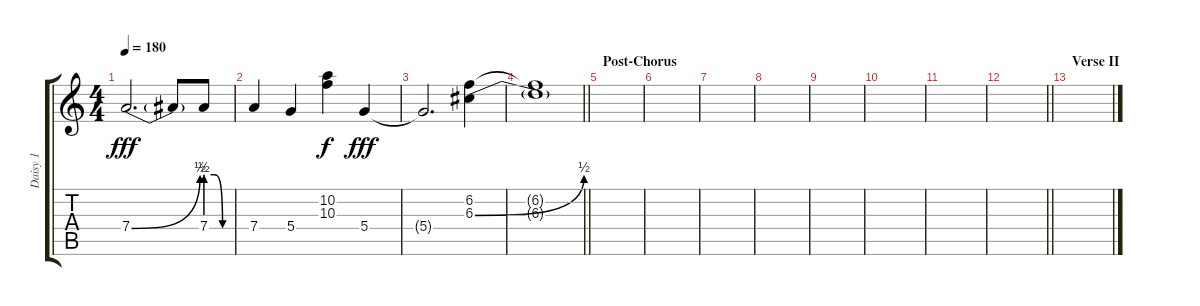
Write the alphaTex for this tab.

\track ("Daisy 1" "Daisy 1") {instrument distortionguitar}
\staff {score tabs}
\tuning (E4 B3 G3 D3 A2 E2) {hide}
\ts (4 4)
\tempo 180
\clef g2
\ks c
7.4{be (bend 0 0 60 2)}.2{d dy fff} 7.4{t}.8 7.4{be (custom 0 2 20 2 40 0 60 0)}.8 |
7.4.4 5.4.4 (10.2 10.3).4{dy f} 5.4.4{dy fff} |
5.4{t}.2{d} (6.2 6.3{be (bend 0 0 60 2)}).4 |
\barLineRight lightlight
(6.2{t} 6.3{t}).1 |
\section ("" "Post-Chorus")
|
|
|
|
|
|
|
\barLineRight lightlight
|
\section ("" "Verse II")
